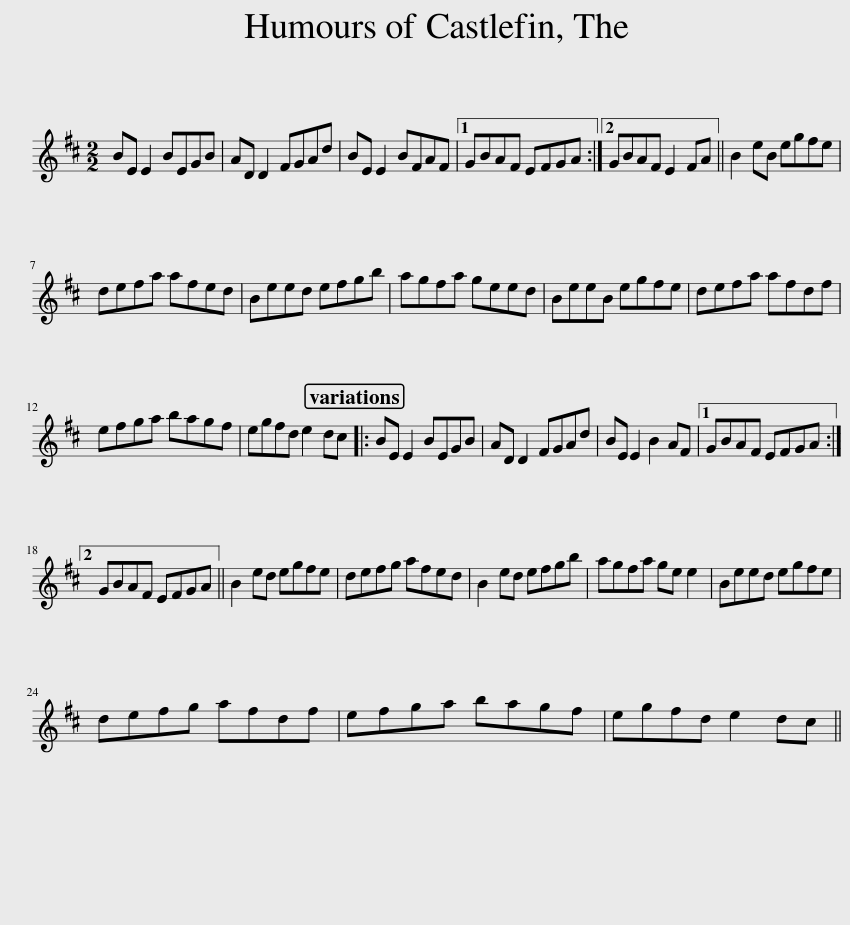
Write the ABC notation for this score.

X:1
L:1/8
M:2/2
I:linebreak $
K:D
V:1 treble
V:1
 BE E2 BEGB | AD D2 FGAd | BE E2 BFAF |1 GBAF EFGA :|2 GBAF E2 FA || %5
 B2 eB egfe |$ defa afed | Beed efgb | agfa geed | BeeB egfe | %10
 defa afdf |$ efga bagf | egfd e2 dc |: BE E2 BEGB | AD D2 FGAd | %15
 BE E2 B2 AF |1 GBAF EFGA :|2$ GBAF EFGA || B2 ed egfe | defg afed | %20
 B2 ed efgb | agfa ge e2 | Beed egfe |$ defg afdf | efga bagf | %25
 egfd e2 dc || %26
